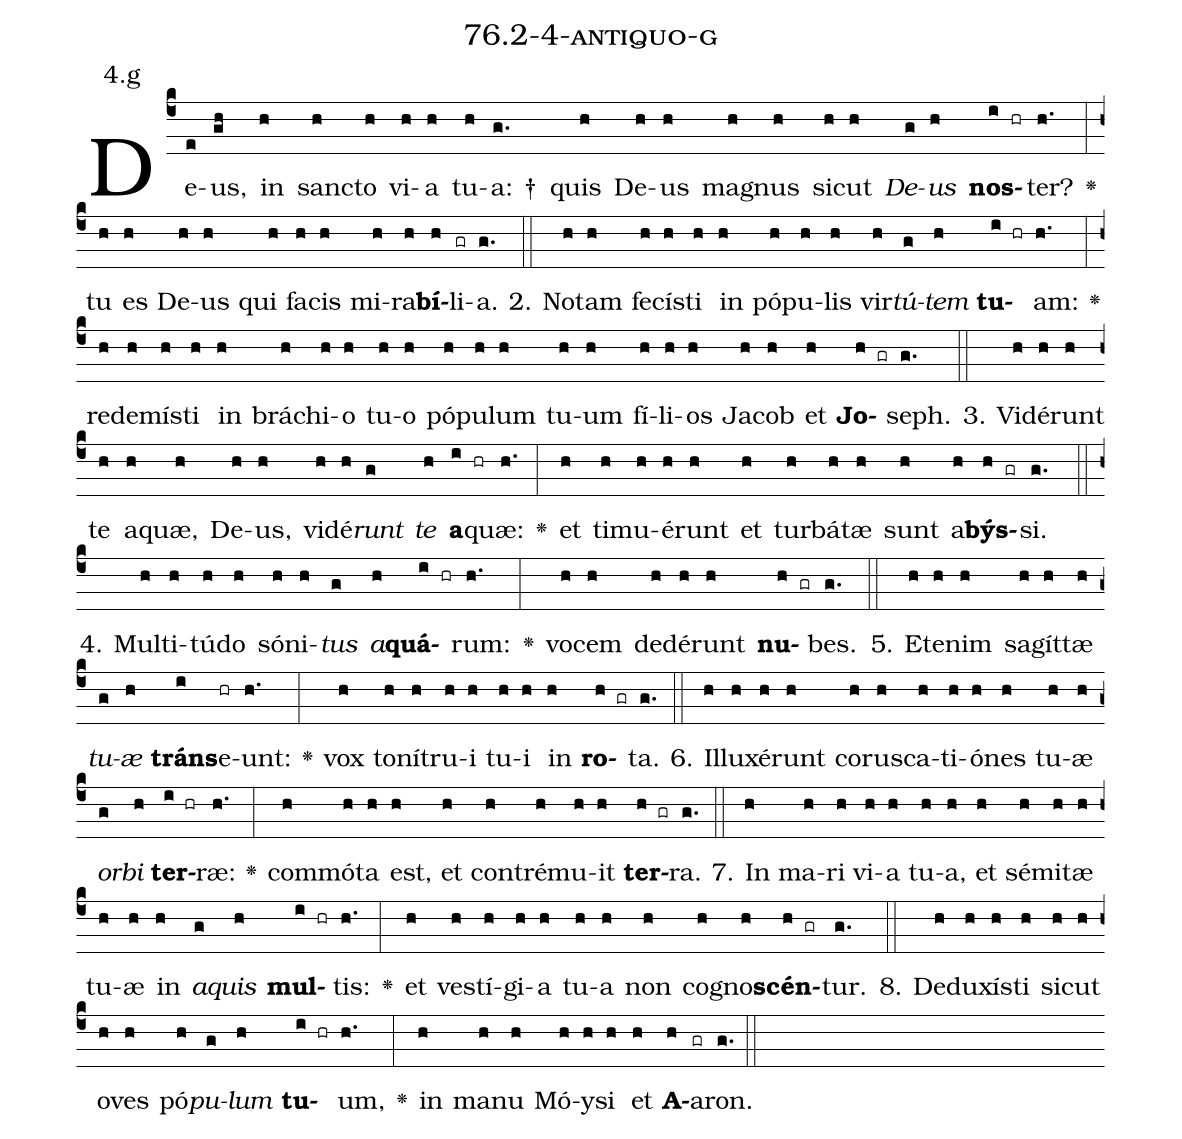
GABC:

name: 76.2-4-antiquo-g;
annotation: 4.g;
%%
(c4)De(e)us,(gh) in(h) sanc(h)to(h) vi(h)a(h) tu(h)a: †(g.) quis(h) De(h)us(h) ma(h)gnus(h) sic(h)ut(h) <i>De</i>(g)<i>us</i>(h) <b>nos</b>(i hr)ter?(h.) <v>\greheightstar</v>(:) tu(h) es(h) De(h)us(h) qui(h) fa(h)cis(h) mi(h)ra(h)<b>bí</b>(h)li(gr)a.(g.) (::)
2. No(h)tam(h) fe(h)cís(h)ti(h) in(h) pó(h)pu(h)lis(h) vir(h)<i>tú</i>(g)<i>tem</i>(h) <b>tu</b>(i hr)am:(h.) <v>\greheightstar</v>(:) red(h)e(h)mís(h)ti(h) in(h) brá(h)chi(h)o(h) tu(h)o(h) pó(h)pu(h)lum(h) tu(h)um(h) fí(h)li(h)os(h) Ja(h)cob(h) et(h) <b>Jo</b>(h gr)seph.(g.) (::)
3. Vi(h)dé(h)runt(h) te(h) a(h)quæ,(h) De(h)us,(h) vi(h)dé(h)<i>runt</i>(g) <i>te</i>(h) <b>a</b>(i hr)quæ:(h.) <v>\greheightstar</v>(:) et(h) ti(h)mu(h)é(h)runt(h) et(h) tur(h)bá(h)tæ(h) sunt(h) a(h)<b>býs</b>(h gr)si.(g.) (::)
4. Mul(h)ti(h)tú(h)do(h) só(h)ni(h)<i>tus</i>(g) <i>a</i>(h)<b>quá</b>(i hr)rum:(h.) <v>\greheightstar</v>(:) vo(h)cem(h) de(h)dé(h)runt(h) <b>nu</b>(h gr)bes.(g.) (::)
5. Et(h)e(h)nim(h) sa(h)gít(h)tæ(h) <i>tu</i>(g)<i>æ</i>(h) <b>tráns</b>(i)e(hr)unt:(h.) <v>\greheightstar</v>(:) vox(h) to(h)ní(h)tru(h)i(h) tu(h)i(h) in(h) <b>ro</b>(h gr)ta.(g.) (::)
6. Il(h)lu(h)xé(h)runt(h) co(h)rus(h)ca(h)ti(h)ó(h)nes(h) tu(h)æ(h) <i>or</i>(g)<i>bi</i>(h) <b>ter</b>(i hr)ræ:(h.) <v>\greheightstar</v>(:) com(h)mó(h)ta(h) est,(h) et(h) con(h)tré(h)mu(h)it(h) <b>ter</b>(h gr)ra.(g.) (::)
7. In(h) ma(h)ri(h) vi(h)a(h) tu(h)a,(h) et(h) sé(h)mi(h)tæ(h) tu(h)æ(h) in(h) <i>a</i>(g)<i>quis</i>(h) <b>mul</b>(i hr)tis:(h.) <v>\greheightstar</v>(:) et(h) ves(h)tí(h)gi(h)a(h) tu(h)a(h) non(h) co(h)gno(h)<b>scén</b>(h gr)tur.(g.) (::)
8. De(h)du(h)xís(h)ti(h) sic(h)ut(h) o(h)ves(h) pó(h)<i>pu</i>(g)<i>lum</i>(h) <b>tu</b>(i hr)um,(h.) <v>\greheightstar</v>(:) in(h) ma(h)nu(h) Mó(h)y(h)si(h) et(h) <b>A</b>(h)a(gr)ron.(g.) (::)
